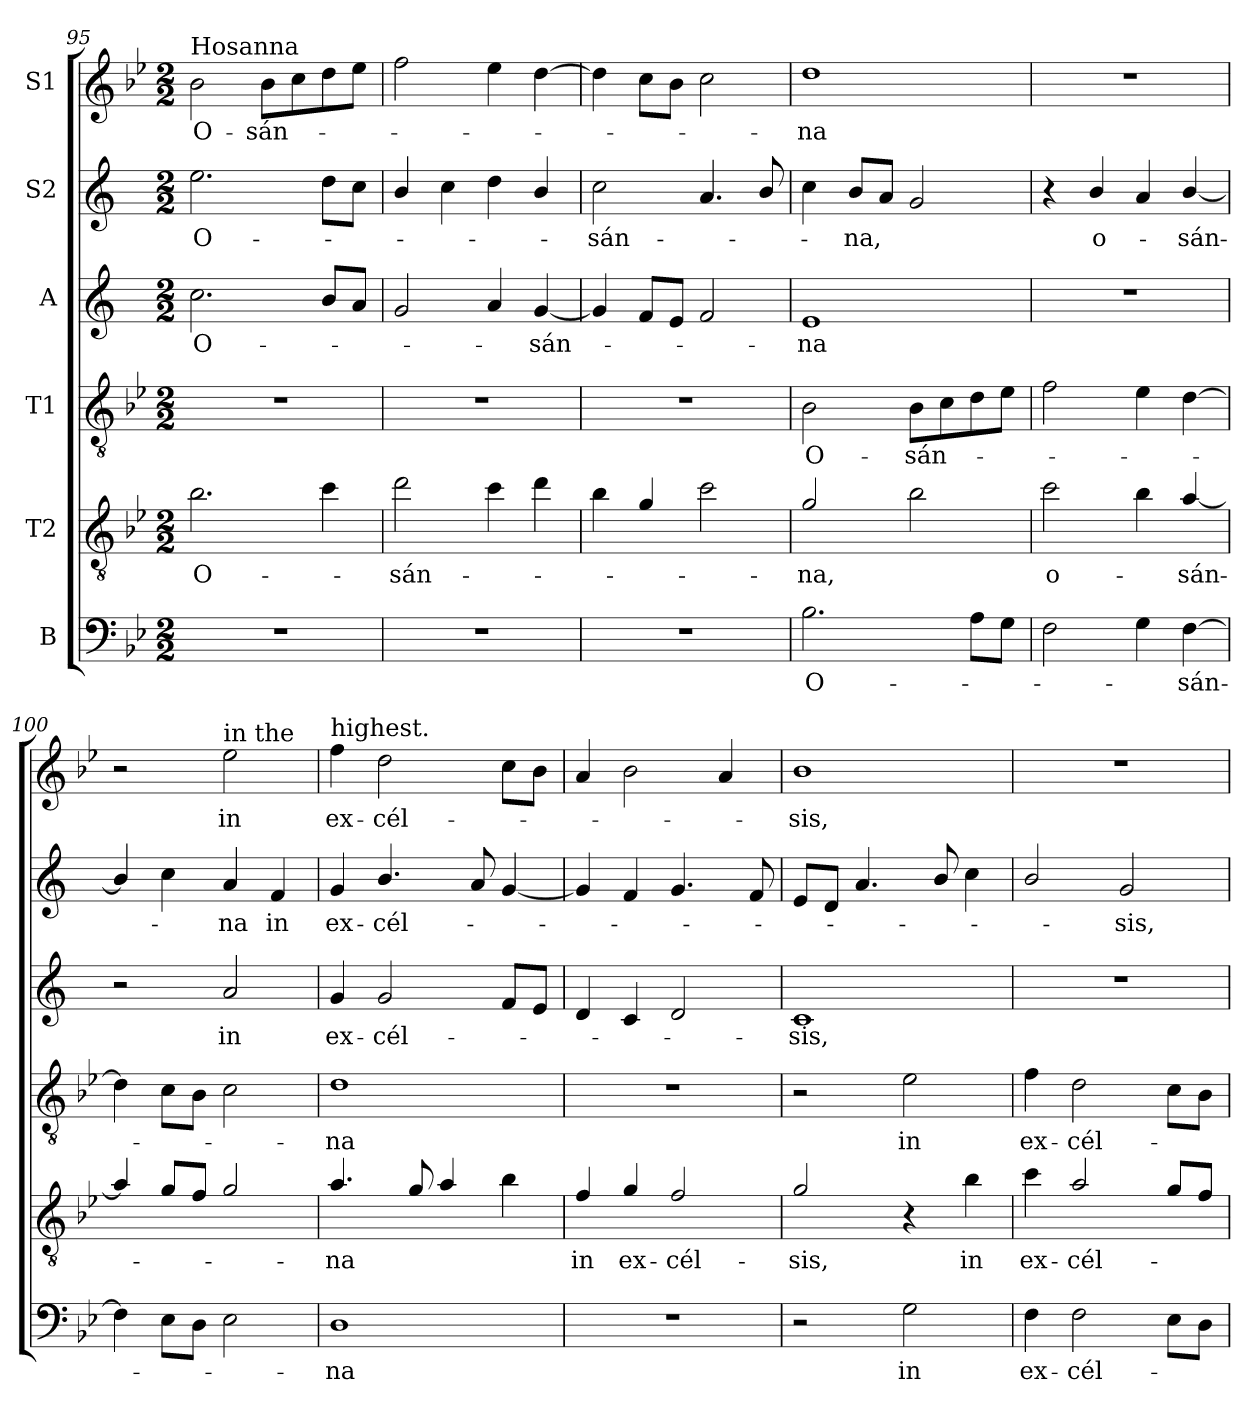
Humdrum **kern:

**kern	**text	**kern	**text	**kern	**text	**kern	**text	**kern	**text	**kern	**text
*part6	*part6	*part5	*part5	*part4	*part4	*part3	*part3	*part2	*part2	*part1	*part1
*staff6	*staff6	*staff5	*staff5	*staff4	*staff4	*staff3	*staff3	*staff2	*staff2	*staff1	*staff1
*I"B	*	*I"T2	*	*I"T1	*	*I"A	*	*I"S2	*	*I"S1	*
*clefF4	*	*clefGv2	*	*clefGv2	*	*clefG2	*	*clefG2	*	*clefG2	*
*	*	*ITrd8c14	*	*	*	*ITrd1c2	*	*ITrd1c2	*	*	*
*k[b-e-]	*	*k[b-e-]	*	*k[b-e-]	*	*k[b-e-]	*	*k[b-e-]	*	*k[b-e-]	*
*B-:	*	*B-:	*	*B-:	*	*B-:	*	*B-:	*	*B-:	*
*M2/2	*	*M2/2	*	*M2/2	*	*M2/2	*	*M2/2	*	*M2/2	*
=95	=95	=95	=95	=95	=95	=95	=95	=95	=95	=95	=95
!	!	!	!	!	!	!	!	!	!	!LO:TX:a:t=Hosanna	!
!	!	!	!LO:LY:b	!	!	!	!LO:LY:b	!	!LO:LY:b	!	!LO:LY:b
1r	.	2.B-\	O-	1r	.	2.b-\	O-	2.dd\	O-	2b-\	O-
!	!	!	!	!	!	!	!	!	!	!	!LO:LY:b
.	.	.	.	.	.	.	.	.	.	8b-\L	-sán-
.	.	.	.	.	.	.	.	.	.	8cc\	.
.	.	4c\	.	.	.	8a/L	.	8cc\L	.	8dd\	.
.	.	.	.	.	.	8g/J	.	8b-\J	.	8ee-\J	.
=96	=96	=96	=96	=96	=96	=96	=96	=96	=96	=96	=96
!	!	!	!LO:LY:b	!	!	!	!	!	!	!	!
1r	.	2d\	-sán-	1r	.	2f/	.	4a/	.	2ff\	.
.	.	.	.	.	.	.	.	4b-\	.	.	.
.	.	4c\	.	.	.	4g/	.	4cc\	.	4ee-\	.
!	!	!	!	!	!	!	!LO:LY:b	!	!	!	!
.	.	4d\	.	.	.	[4f/	-sán-	4a/	.	[4dd\	.
=97	=97	=97	=97	=97	=97	=97	=97	=97	=97	=97	=97
!	!	!	!	!	!	!	!	!	!LO:LY:b	!	!
1r	.	4B-\	.	1r	.	4f/]	.	2b-\	-sán-	4dd\]	.
.	.	4G/	.	.	.	8e-/L	.	.	.	8cc\L	.
.	.	.	.	.	.	8d/J	.	.	.	8b-\J	.
.	.	2c\	.	.	.	2e-/	.	4.g/	.	2cc\	.
.	.	.	.	.	.	.	.	8a/	.	.	.
=98	=98	=98	=98	=98	=98	=98	=98	=98	=98	=98	=98
!	!LO:LY:b	!	!LO:LY:b	!	!LO:LY:b	!	!LO:LY:b	!	!	!	!LO:LY:b
2.B-\	O-	2G/	-na,	2B-\	O-	1d	-na	4b-\	.	1dd	-na
!	!	!	!	!	!	!	!	!	!LO:LY:b	!	!
.	.	.	.	.	.	.	.	8a/L	-na,	.	.
.	.	.	.	.	.	.	.	8g/J	.	.	.
!	!	!	!	!	!LO:LY:b	!	!	!	!	!	!
.	.	2B-\	.	8B-\L	-sán-	.	.	2f/	.	.	.
.	.	.	.	8c\	.	.	.	.	.	.	.
8A\L	.	.	.	8d\	.	.	.	.	.	.	.
8G\J	.	.	.	8e-\J	.	.	.	.	.	.	.
=99	=99	=99	=99	=99	=99	=99	=99	=99	=99	=99	=99
!	!	!	!LO:LY:b	!	!	!	!	!	!	!	!
2F\	.	2c\	o-	2f\	.	1r	.	4r	.	1r	.
!	!	!	!	!	!	!	!	!	!LO:LY:b	!	!
.	.	.	.	.	.	.	.	4a/	o-	.	.
4G\	.	4B-\	.	4e-\	.	.	.	4g/	.	.	.
!	!LO:LY:b	!	!LO:LY:b	!	!	!	!	!	!LO:LY:b	!	!
[4F\	-sán-	[4A/	-sán-	[4d\	.	.	.	[4a/	-sán-	.	.
!!LO:PB:g=z
=100	=100	=100	=100	=100	=100	=100	=100	=100	=100	=100	=100
4F\]	.	4A/]	.	4d\]	.	2r	.	4a/]	.	2r	.
8E-\L	.	8G/L	.	8c\L	.	.	.	4b-\	.	.	.
8D\J	.	8F/J	.	8B-\J	.	.	.	.	.	.	.
!	!	!	!	!	!	!	!	!	!	!LO:TX:a:t=in the	!
!	!	!	!	!	!	!	!LO:LY:b	!	!LO:LY:b	!	!LO:LY:b
2E-\	.	2G/	.	2c\	.	2g/	in	4g/	-na	2ee-\	in
!	!	!	!	!	!	!	!	!	!LO:LY:b	!	!
.	.	.	.	.	.	.	.	4e-/	in	.	.
=101	=101	=101	=101	=101	=101	=101	=101	=101	=101	=101	=101
!	!	!	!	!	!	!	!	!	!	!LO:TX:a:t=highest.	!
!	!LO:LY:b	!	!LO:LY:b	!	!LO:LY:b	!	!LO:LY:b	!	!LO:LY:b	!	!LO:LY:b
1D	-na	4.A/	-na	1d	-na	4f/	ex-	4f/	ex-	4ff\	ex-
!	!	!	!	!	!	!	!LO:LY:b	!	!LO:LY:b	!	!LO:LY:b
.	.	.	.	.	.	2f/	-cél-	4.a/	-cél-	2dd\	-cél-
.	.	8G/	.	.	.	.	.	.	.	.	.
.	.	4A/	.	.	.	.	.	.	.	.	.
.	.	.	.	.	.	.	.	8g/	.	.	.
.	.	4B-\	.	.	.	8e-/L	.	[4f/	.	8cc\L	.
.	.	.	.	.	.	8d/J	.	.	.	8b-\J	.
=102	=102	=102	=102	=102	=102	=102	=102	=102	=102	=102	=102
!	!	!	!LO:LY:b	!	!	!	!	!	!	!	!
1r	.	4F/	in	1r	.	4c/	.	4f/]	.	4a/	.
!	!	!	!LO:LY:b	!	!	!	!	!	!	!	!
.	.	4G/	ex-	.	.	4B-/	.	4e-/	.	2b-\	.
!	!	!	!LO:LY:b	!	!	!	!	!	!	!	!
.	.	2F/	-cél-	.	.	2c/	.	4.f/	.	.	.
.	.	.	.	.	.	.	.	.	.	4a/	.
.	.	.	.	.	.	.	.	8e-/	.	.	.
=103	=103	=103	=103	=103	=103	=103	=103	=103	=103	=103	=103
!	!	!	!LO:LY:b	!	!	!	!LO:LY:b	!	!	!	!LO:LY:b
2r	.	2G/	-sis,	2r	.	1B-	-sis,	8d/L	.	1b-	-sis,
.	.	.	.	.	.	.	.	8c/J	.	.	.
.	.	.	.	.	.	.	.	4.g/	.	.	.
!	!LO:LY:b	!	!	!	!LO:LY:b	!	!	!	!	!	!
2G\	in	4r	.	2e-\	in	.	.	.	.	.	.
.	.	.	.	.	.	.	.	8a/	.	.	.
!	!	!	!LO:LY:b	!	!	!	!	!	!	!	!
.	.	4B-\	in	.	.	.	.	4b-\	.	.	.
=104	=104	=104	=104	=104	=104	=104	=104	=104	=104	=104	=104
!	!LO:LY:b	!	!LO:LY:b	!	!LO:LY:b	!	!	!	!	!	!
4F\	ex-	4c\	ex-	4f\	ex-	1r	.	2a/	.	1r	.
!	!LO:LY:b	!	!LO:LY:b	!	!LO:LY:b	!	!	!	!	!	!
2F\	-cél-	2A/	-cél-	2d\	-cél-	.	.	.	.	.	.
!	!	!	!	!	!	!	!	!	!LO:LY:b	!	!
.	.	.	.	.	.	.	.	2f/	-sis,	.	.
8E-\L	.	8G/L	.	8c\L	.	.	.	.	.	.	.
8D\J	.	8F/J	.	8B-\J	.	.	.	.	.	.	.
=	=	=	=	=	=	=	=	=	=	=	=
*-	*-	*-	*-	*-	*-	*-	*-	*-	*-	*-	*-
